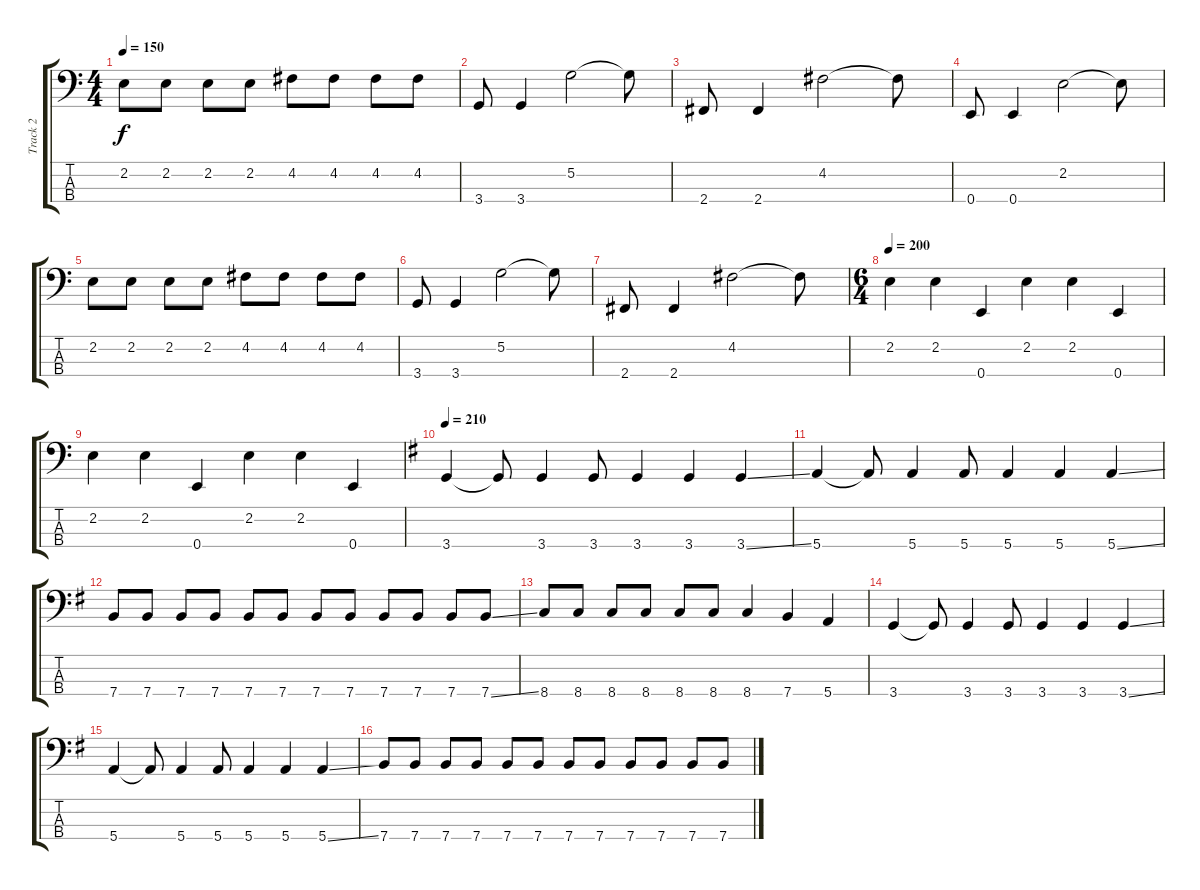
\track ("Track 2" "Track 2") {instrument electricbasspick}
\staff {score tabs}
\tuning (G2 D2 A1 E1) {hide}
\ts (4 4)
\tempo 150
\clef f4
\ks c
2.2.8{dy f} 2.2.8 2.2.8 2.2.8 4.2.8 4.2.8 4.2.8 4.2.8 |
3.4.8 3.4.4 5.2.2 5.2{t}.8 |
2.4.8 2.4.4 4.2.2 4.2{t}.8 |
0.4.8 0.4.4 2.2.2 2.2{t}.8 |
2.2.8 2.2.8 2.2.8 2.2.8 4.2.8 4.2.8 4.2.8 4.2.8 |
3.4.8 3.4.4 5.2.2 5.2{t}.8 |
2.4.8 2.4.4 4.2.2 4.2{t}.8 |
\ts (6 4)
\tempo 200
2.2.4 2.2.4 0.4.4 2.2.4 2.2.4 0.4.4 |
2.2.4 2.2.4 0.4.4 2.2.4 2.2.4 0.4.4 |
\tempo 210
\ks g
3.4.4 3.4{t}.8 3.4.4 3.4.8 3.4.4 3.4.4 3.4{ss}.4 |
5.4.4 5.4{t}.8 5.4.4 5.4.8 5.4.4 5.4.4 5.4{ss}.4 |
7.4.8 7.4.8 7.4.8 7.4.8 7.4.8 7.4.8 7.4.8 7.4.8 7.4.8 7.4.8 7.4.8 7.4{ss}.8 |
8.4.8 8.4.8 8.4.8 8.4.8 8.4.8 8.4.8 8.4.4 7.4.4 5.4.4 |
3.4.4 3.4{t}.8 3.4.4 3.4.8 3.4.4 3.4.4 3.4{ss}.4 |
5.4.4 5.4{t}.8 5.4.4 5.4.8 5.4.4 5.4.4 5.4{ss}.4 |
7.4.8 7.4.8 7.4.8 7.4.8 7.4.8 7.4.8 7.4.8 7.4.8 7.4.8 7.4.8 7.4.8 7.4{ss}.8
